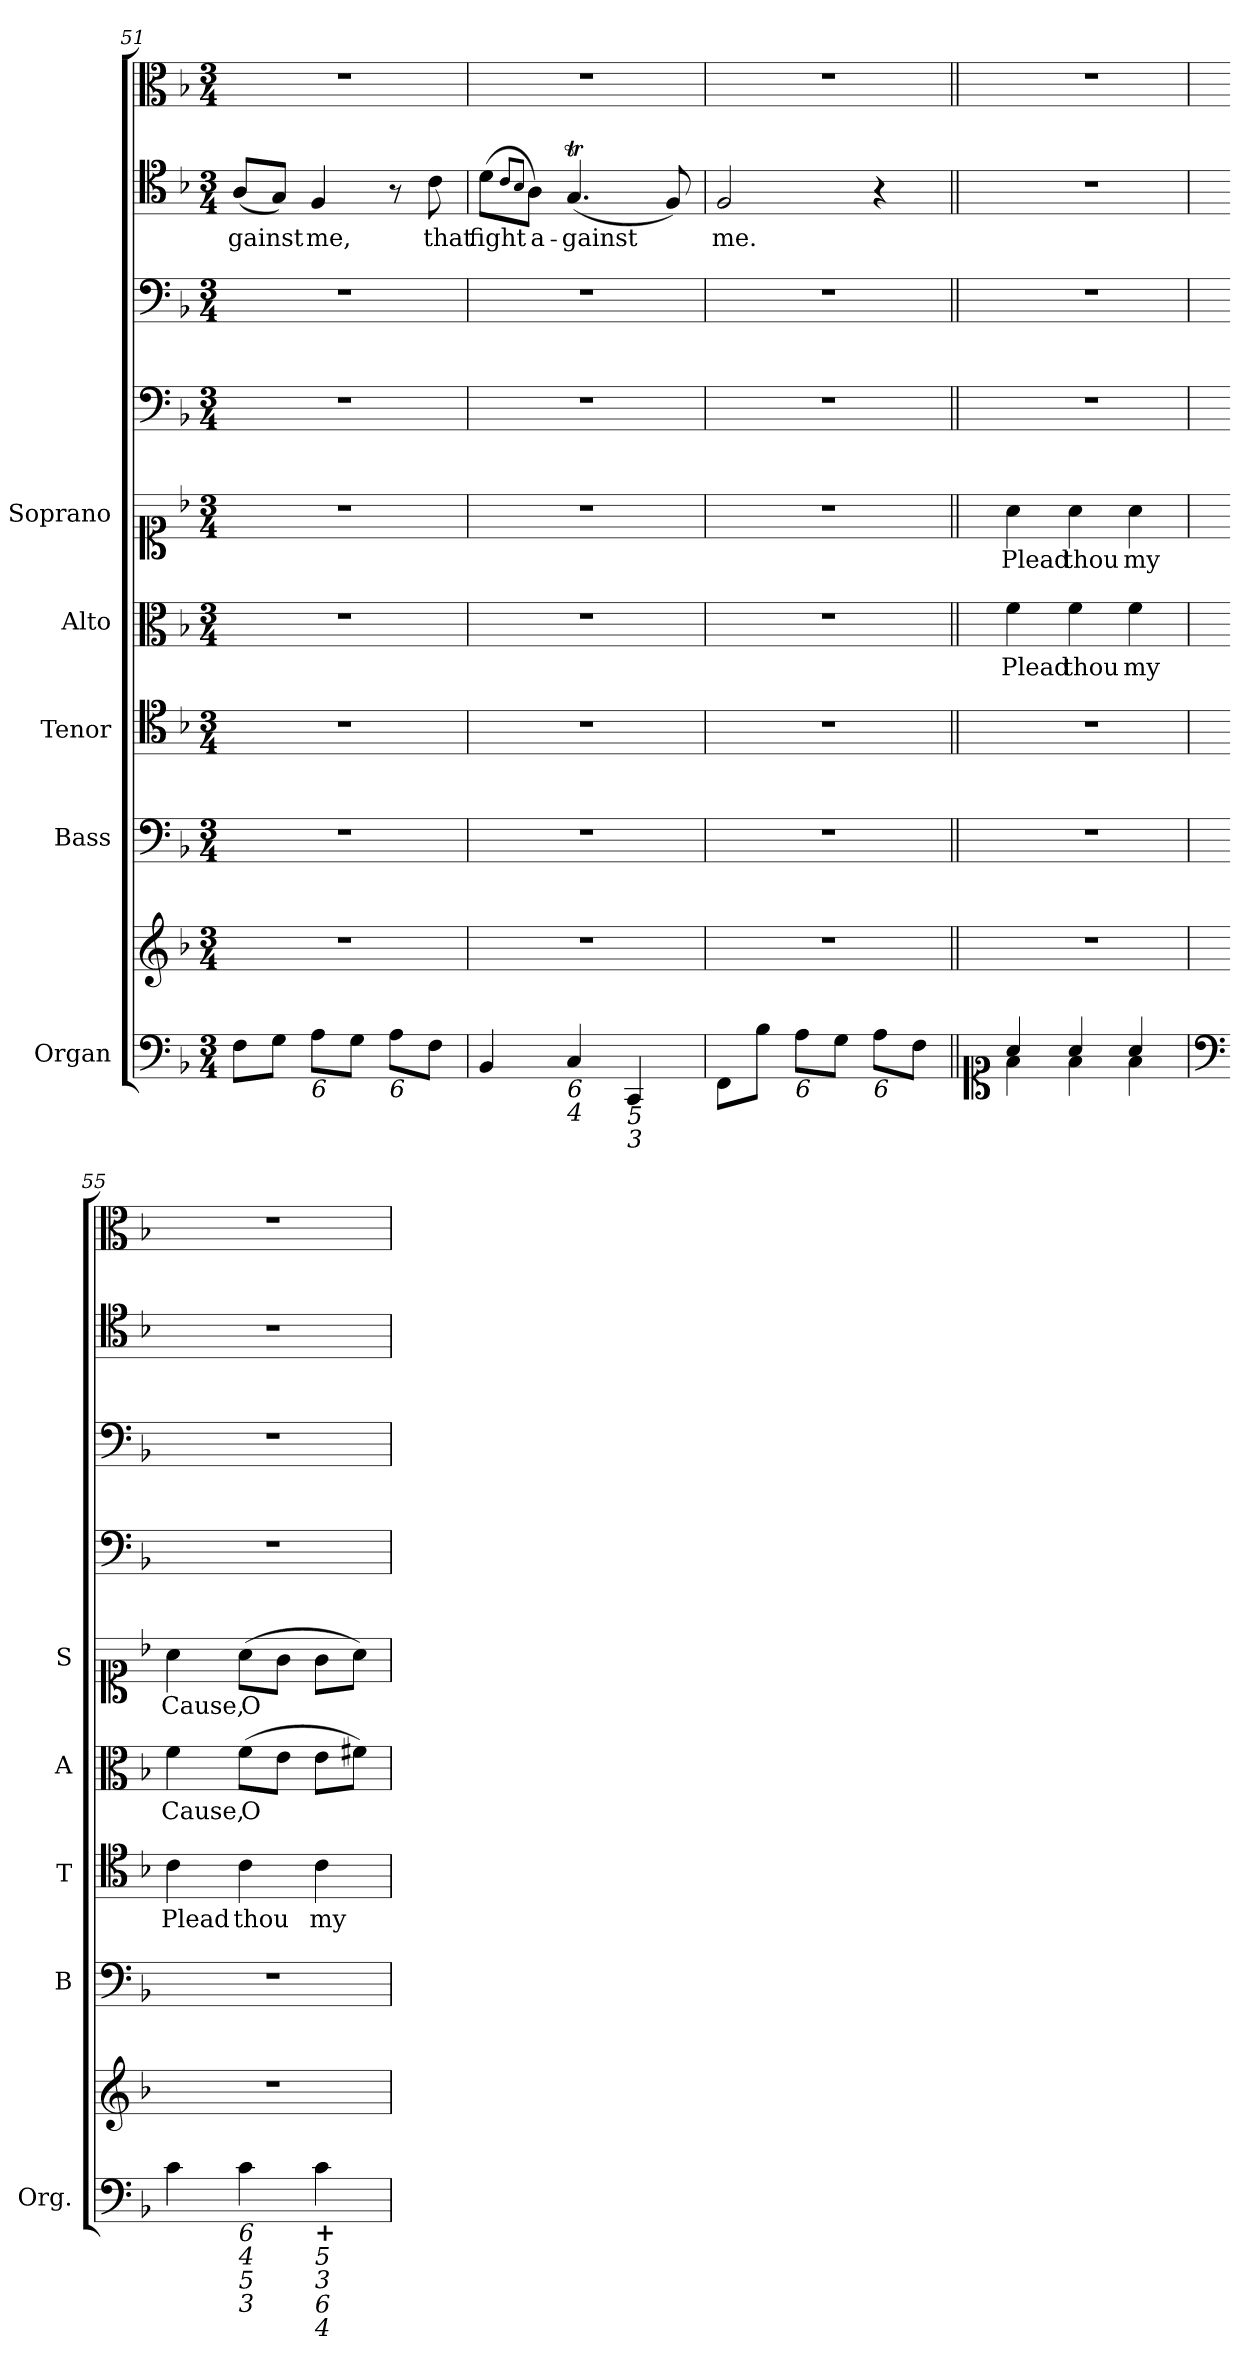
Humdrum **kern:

**kern	**kern	**kern	**kern	**text	**kern	**text	**kern	**text	**kern	**kern	**kern	**text	**kern
*part9	*part9	*part8	*part7	*part7	*part6	*part6	*part5	*part5	*part4	*part3	*part2	*part2	*part1
*staff10	*staff9	*staff8	*staff7	*staff7	*staff6	*staff6	*staff5	*staff5	*staff4	*staff3	*staff2	*staff2	*staff1
*I"Organ	*	*I"Bass	*I"Tenor	*	*I"Alto	*	*I"Soprano	*	*	*	*	*	*
*I'Org.	*	*I'B	*I'T	*	*I'A	*	*I'S	*	*	*	*	*	*
*clefF4	*clefG2	*clefF4	*clefC4	*	*clefC3	*	*clefC1	*	*clefF4	*clefF4	*clefC4	*	*clefC3
*k[b-]	*k[b-]	*k[b-]	*k[b-]	*	*k[b-]	*	*k[b-]	*	*k[b-]	*k[b-]	*k[b-]	*	*k[b-]
*d:	*d:	*d:	*d:	*	*d:	*	*d:	*	*d:	*d:	*d:	*	*d:
*M3/4	*M3/4	*M3/4	*M3/4	*	*M3/4	*	*M3/4	*	*M3/4	*M3/4	*M3/4	*	*M3/4
=51	=51	=51	=51	=51	=51	=51	=51	=51	=51	=51	=51	=51	=51
!	!	!	!	!	!	!	!	!	!	!	!	!LO:LY:b	!
8F\L	2.r	2.r	2.r	.	2.r	.	2.r	.	2.r	2.r	(<8A/L	-gainst	2.r
8G\J	.	.	.	.	.	.	.	.	.	.	8G/J)	.	.
!LO:TX:b:i:t=6	!	!	!	!	!	!	!	!	!	!	!	!	!
!	!	!	!	!	!	!	!	!	!	!	!	!LO:LY:b	!
8A\L	.	.	.	.	.	.	.	.	.	.	4F/	me,	.
8G\J	.	.	.	.	.	.	.	.	.	.	.	.	.
!LO:TX:b:i:t=6	!	!	!	!	!	!	!	!	!	!	!	!	!
8A\L	.	.	.	.	.	.	.	.	.	.	8r	.	.
!	!	!	!	!	!	!	!	!	!	!	!	!LO:LY:b	!
8F\J	.	.	.	.	.	.	.	.	.	.	8c\	that	.
=52	=52	=52	=52	=52	=52	=52	=52	=52	=52	=52	=52	=52	=52
!	!	!	!	!	!	!	!	!	!	!	!	!LO:LY:b	!
4BB-/	2.r	2.r	2.r	.	2.r	.	2.r	.	2.r	2.r	(>8d\L	fight	2.r
.	.	.	.	.	.	.	.	.	.	.	8qc/L	.	.
.	.	.	.	.	.	.	.	.	.	.	8qB-/J	.	.
!	!	!	!	!	!	!	!	!	!	!	!	!LO:LY:b	!
.	.	.	.	.	.	.	.	.	.	.	8A\J)	a-	.
!LO:TX:b:i:t=6\n4	!	!	!	!	!	!	!	!	!	!	!	!	!
!	!	!	!	!	!	!	!	!	!	!	!	!LO:LY:b	!
4C/	.	.	.	.	.	.	.	.	.	.	(<4.GT/	-gainst	.
!LO:TX:b:i:t=5\n3	!	!	!	!	!	!	!	!	!	!	!	!	!
4CC/	.	.	.	.	.	.	.	.	.	.	.	.	.
.	.	.	.	.	.	.	.	.	.	.	8F/)	.	.
!!LO:LB:g=z
=53	=53	=53	=53	=53	=53	=53	=53	=53	=53	=53	=53	=53	=53
!	!	!	!	!	!	!	!	!	!	!	!	!LO:LY:b	!
8FF\L	2.r	2.r	2.r	.	2.r	.	2.r	.	2.r	2.r	2F/	me.	2.r
8B-\J	.	.	.	.	.	.	.	.	.	.	.	.	.
!LO:TX:b:i:t=6	!	!	!	!	!	!	!	!	!	!	!	!	!
8A\L	.	.	.	.	.	.	.	.	.	.	.	.	.
8G\J	.	.	.	.	.	.	.	.	.	.	.	.	.
!LO:TX:b:i:t=6	!	!	!	!	!	!	!	!	!	!	!	!	!
8A\L	.	.	.	.	.	.	.	.	.	.	4r	.	.
8F\J	.	.	.	.	.	.	.	.	.	.	.	.	.
=54||	=54||	=54||	=54||	=54||	=54||	=54||	=54||	=54||	=54||	=54||	=54||	=54||	=54||
*clefC1	*	*	*	*	*	*	*	*	*	*	*	*	*
*^	*	*	*	*	*	*	*	*	*	*	*	*	*
!	!	!	!	!	!	!	!LO:LY:b	!	!LO:LY:b	!	!	!	!	!
4a/	4f\	2.r	2.r	2.r	.	4f\	Plead	4a\	Plead	2.r	2.r	2.r	.	2.r
!	!	!	!	!	!	!	!LO:LY:b	!	!LO:LY:b	!	!	!	!	!
4a/	4f\	.	.	.	.	4f\	thou	4a\	thou	.	.	.	.	.
!	!	!	!	!	!	!	!LO:LY:b	!	!LO:LY:b	!	!	!	!	!
4a/	4f\	.	.	.	.	4f\	my	4a\	my	.	.	.	.	.
*v	*v	*	*	*	*	*	*	*	*	*	*	*	*	*
=55	=55	=55	=55	=55	=55	=55	=55	=55	=55	=55	=55	=55	=55
*clefF4	*	*	*	*	*	*	*	*	*	*	*	*	*
*^	*	*	*	*	*	*	*	*	*	*	*	*	*
!LO:TX:b:i:t=6\n4	!	!	!	!	!	!	!	!	!	!	!	!	!	!
!	!	!	!	!	!LO:LY:b	!	!LO:LY:b	!	!LO:LY:b	!	!	!	!	!
*v	*v	*	*	*	*	*	*	*	*	*	*	*	*	*
4c\	2.r	2.r	4c\	Plead	4f\	Cause,	4a\	Cause,	2.r	2.r	2.r	.	2.r
!LO:TX:b:i:t=6\n4	!	!	!	!	!	!	!	!	!	!	!	!	!
!LO:TX:b:i:t=5\n3	!	!	!	!	!	!	!	!	!	!	!	!	!
!	!	!	!	!LO:LY:b	!	!LO:LY:b	!	!LO:LY:b	!	!	!	!	!
4c\	.	.	4c\	thou	(>8f\L	O	(>8a\L	O	.	.	.	.	.
.	.	.	.	.	8e\J	.	8g\J	.	.	.	.	.	.
!LO:TX:b:B:t=+	!	!	!	!	!	!	!	!	!	!	!	!	!
!LO:TX:b:i:t=5\n3	!	!	!	!	!	!	!	!	!	!	!	!	!
!LO:TX:b:i:t=6\n4	!	!	!	!	!	!	!	!	!	!	!	!	!
!	!	!	!	!LO:LY:b	!	!	!	!	!	!	!	!	!
4c\	.	.	4c\	my	8e\L	.	8g\L	.	.	.	.	.	.
.	.	.	.	.	8f#X\J)	.	8a\J)	.	.	.	.	.	.
=	=	=	=	=	=	=	=	=	=	=	=	=	=
*-	*-	*-	*-	*-	*-	*-	*-	*-	*-	*-	*-	*-	*-
